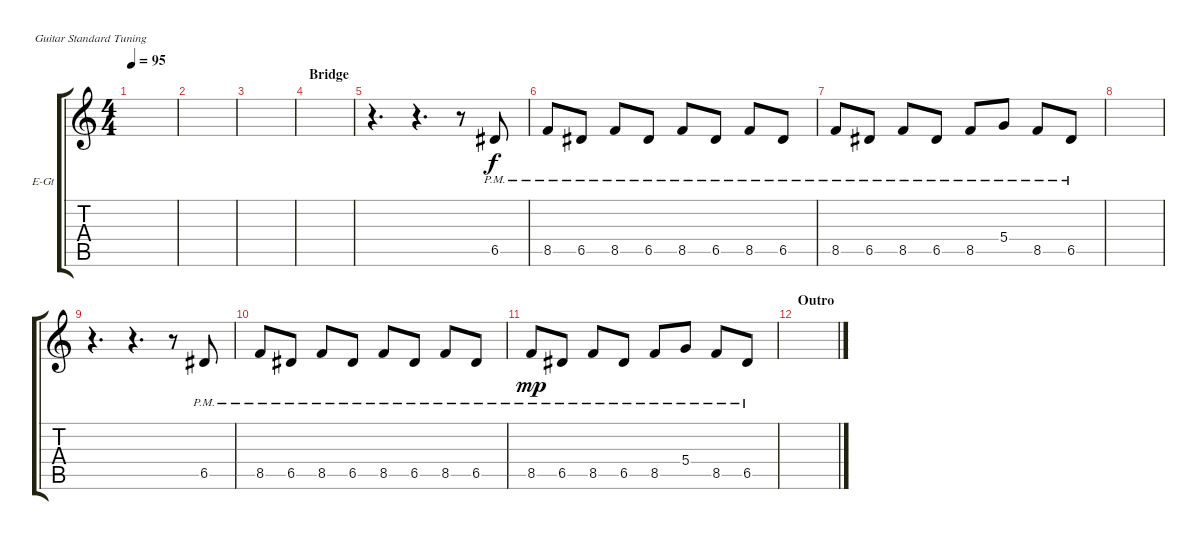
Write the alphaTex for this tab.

\defaultSystemsLayout 4
\bracketExtendMode groupsimilarinstruments
\firstSystemTrackNameOrientation horizontal
\otherSystemsTrackNameOrientation horizontal
\track ("Gitar 4" "E-Gt") {instrument overdrivenguitar}
\staff {score tabs}
\tuning (E4 B3 G3 D3 A2 E2)
\ts (4 4)
\tempo 95
\clef g2
\scale
0.333333
\ks c
|
\scale
0.333333 |
\scale
0.333333 |
\section ("" "Bridge")
\scale
0.333333 |
\scale
0.333333 r.4{d} r.4{d} r.8 6.5{pm}.8 |
\scale
0.333333 8.5{pm}.8 6.5{pm}.8 8.5{pm}.8 6.5{pm}.8 8.5{pm}.8 6.5{pm}.8 8.5{pm}.8 6.5{pm}.8 |
\scale
0.333333 8.5{pm}.8 6.5{pm}.8 8.5{pm}.8 6.5{pm}.8 8.5{pm}.8 5.4{pm}.8 8.5{pm}.8 6.5{pm}.8 |
\scale
0.333333 |
\scale
0.333333 r.4{d} r.4{d} r.8 6.5{pm}.8 |
\scale
0.333333 8.5{pm}.8 6.5{pm}.8 8.5{pm}.8 6.5{pm}.8 8.5{pm}.8 6.5{pm}.8 8.5{pm}.8 6.5{pm}.8 |
\scale
0.333333 8.5{pm}.8{dy mp} 6.5{pm}.8 8.5{pm}.8 6.5{pm}.8 8.5{pm}.8 5.4{pm}.8 8.5{pm}.8 6.5{pm}.8 |
\section ("" "Outro")
\scale
0.333333 |
\scale
0.333333 |
\scale
0.333333 |
\scale
0.333333 |
\scale
0.333333
